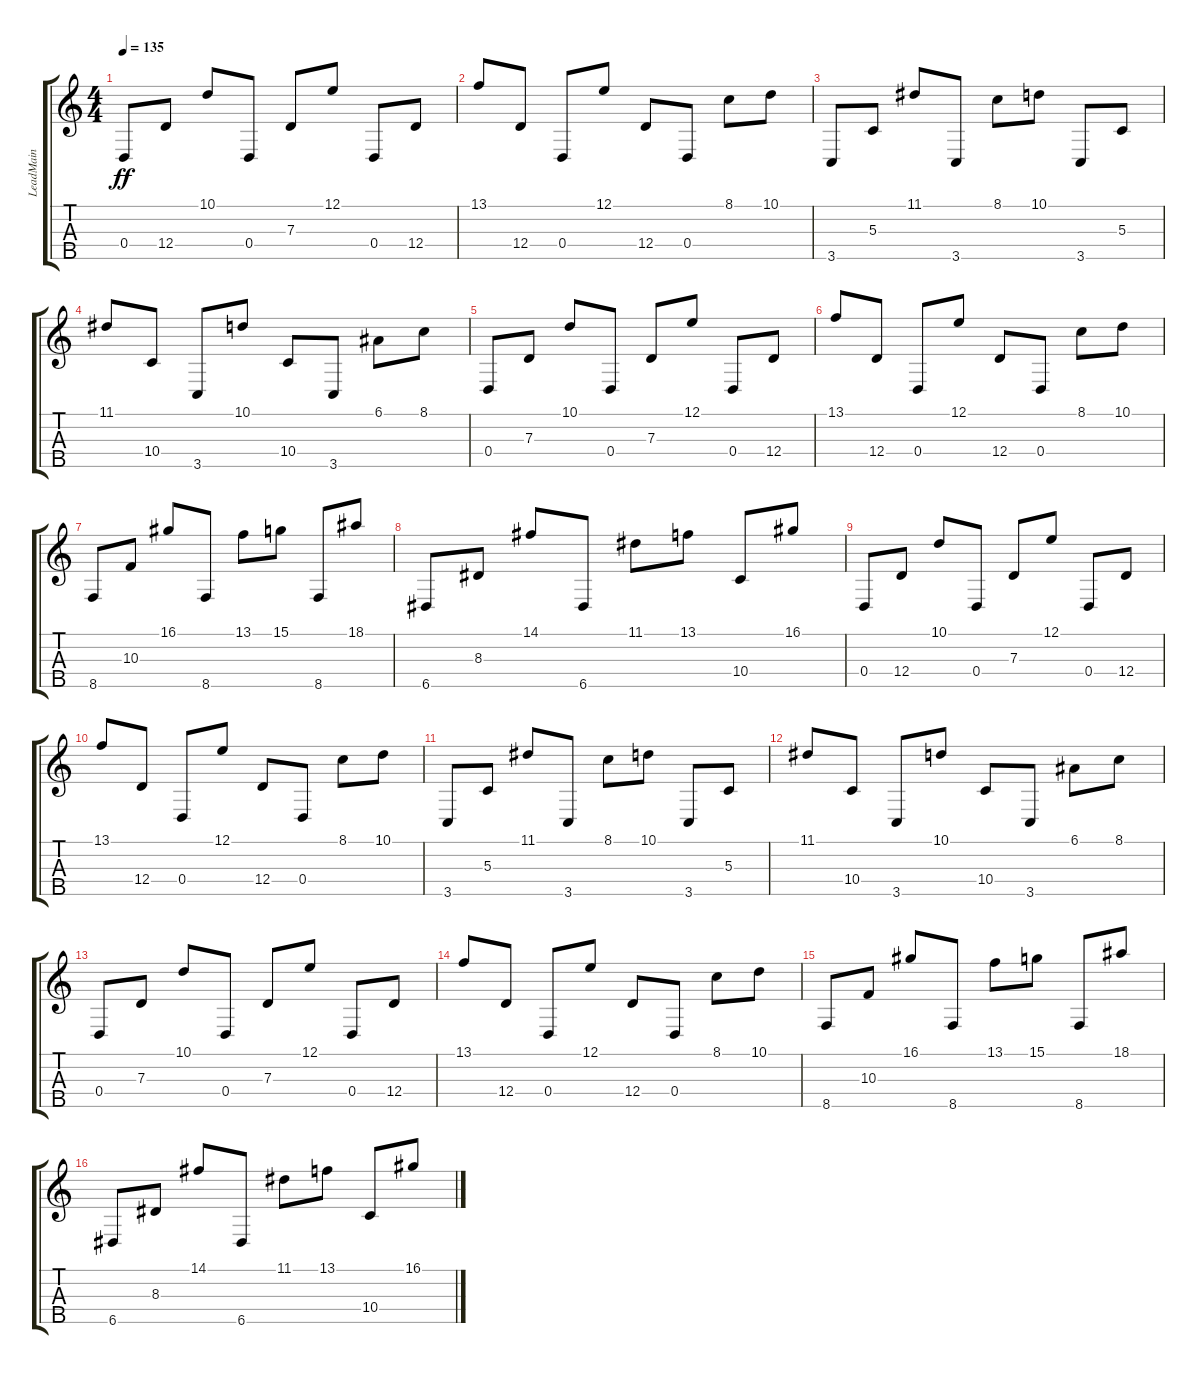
\track ("LeadMain" "LeadMain") {instrument lead2sawtooth}
\staff {score tabs}
\tuning (E4 B3 G3 D3 A2) {hide}
\ts (4 4)
\tempo 135
\clef g2
\ks c
0.4.8{dy ff} 12.4.8 10.1.8 0.4.8 7.3.8 12.1.8 0.4.8 12.4.8 |
13.1.8 12.4.8 0.4.8 12.1.8 12.4.8 0.4.8 8.1.8 10.1.8 |
3.5.8 5.3.8 11.1.8 3.5.8 8.1.8 10.1.8 3.5.8 5.3.8 |
11.1.8 10.4.8 3.5.8 10.1.8 10.4.8 3.5.8 6.1.8 8.1.8 |
0.4.8 7.3.8 10.1.8 0.4.8 7.3.8 12.1.8 0.4.8 12.4.8 |
13.1.8 12.4.8 0.4.8 12.1.8 12.4.8 0.4.8 8.1.8 10.1.8 |
8.5.8 10.3.8 16.1.8 8.5.8 13.1.8 15.1.8 8.5.8 18.1.8 |
6.5.8 8.3.8 14.1.8 6.5.8 11.1.8 13.1.8 10.4.8 16.1.8 |
0.4.8 12.4.8 10.1.8 0.4.8 7.3.8 12.1.8 0.4.8 12.4.8 |
13.1.8 12.4.8 0.4.8 12.1.8 12.4.8 0.4.8 8.1.8 10.1.8 |
3.5.8 5.3.8 11.1.8 3.5.8 8.1.8 10.1.8 3.5.8 5.3.8 |
11.1.8 10.4.8 3.5.8 10.1.8 10.4.8 3.5.8 6.1.8 8.1.8 |
0.4.8 7.3.8 10.1.8 0.4.8 7.3.8 12.1.8 0.4.8 12.4.8 |
13.1.8 12.4.8 0.4.8 12.1.8 12.4.8 0.4.8 8.1.8 10.1.8 |
8.5.8 10.3.8 16.1.8 8.5.8 13.1.8 15.1.8 8.5.8 18.1.8 |
6.5.8 8.3.8 14.1.8 6.5.8 11.1.8 13.1.8 10.4.8 16.1.8
